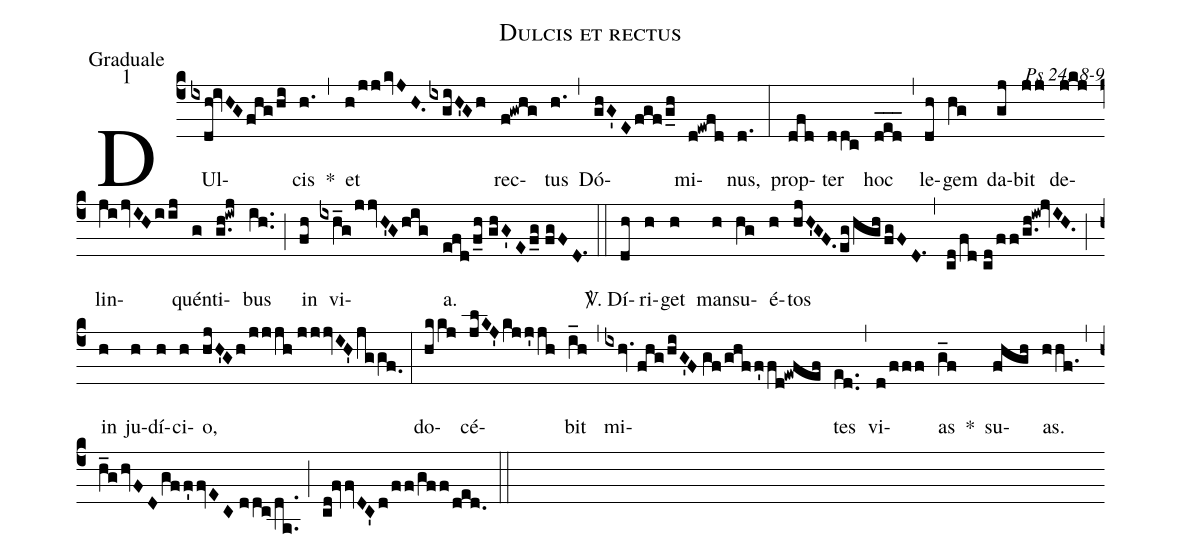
name: Dulcis et rectus;
office-part: Graduale;
mode: 1;
commentary: Ps 24: 8-9;
%%
(c4) DUl(ixdh!ivHGfhg/hi)cis(h.) *(,) et(h/jjkvJH.ixgiH'Gh) rec(f!gwhg)tus(h.) (,) Dó(ghG'Efgf/g_h)mi(d!ewfd)nus,(d.) (:)
prop(dfd)ter(ddc) hoc(d_e_d_) (,) le(dh)gem(hg) da(gj)bit(jj) de(jkj)lin(jijvIHiij)quén(g)ti(g.h!iwj)bus(ih..) (;) in(fh) vi(ixh_g/jjvH'Ghig)a.(efd/f_h//ghG'Ef_g//fgFD.1) (::)
<sp>V/</sp>. Dí(dh)ri(h)get(h) man(h)su(hg)é(h)tos(hjH'GF.eg/hgh/fgFD.1) (,) (cd/fd//cd/ff/g.h!iw!jvIH.) (;) in(h) ju(h)dí(h)ci(h)o,(hjH'Gh/jjjh//jjjvIH'jggf.0) (:)
do(hkkj)cé(jlKJ'kjj'jh)bit(i_h) (,) mi(ixhv.fhg/hiG'F//gf/ghff'fd!ewfef)tes(ed..) (,) vi(d/fff)as(g_f) *()
su(fhgh)as.(hhf.) (,) (h_ghvFDgff'fvEC//ddc/da..) (;) (cd!fvvDC'd/ff/gff/ded.) (::)
